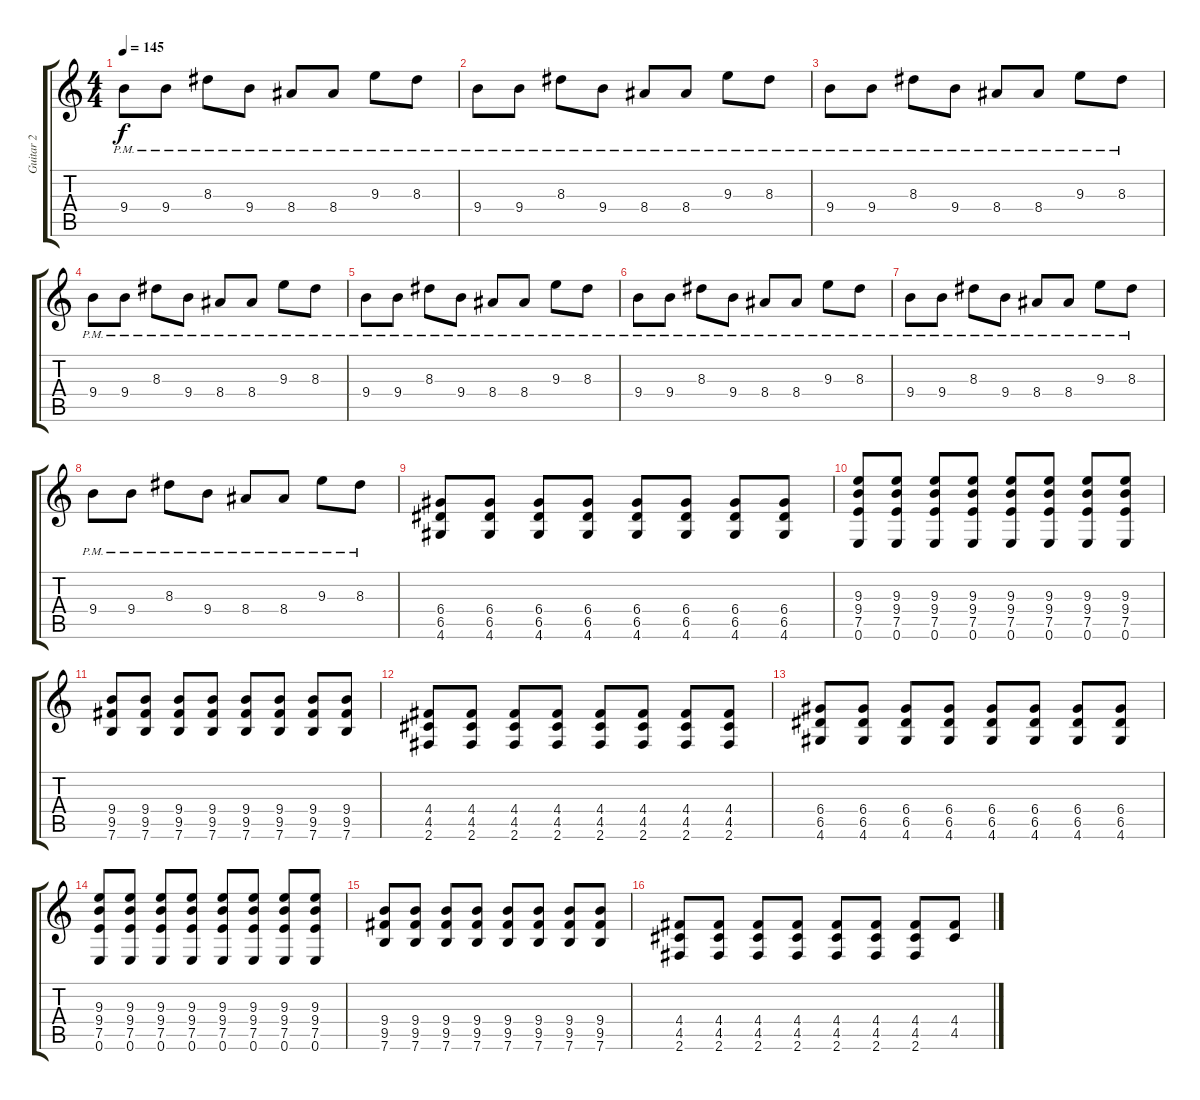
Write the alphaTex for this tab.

\track ("Guitar 2" "Guitar 2") {instrument overdrivenguitar}
\staff {score tabs}
\tuning (E4 B3 G3 D3 A2 E2) {hide}
\ts (4 4)
\tempo 145
\clef g2
\ks c
9.4{pm}.8{dy f volume 10} 9.4{pm}.8 8.3{pm}.8 9.4{pm}.8 8.4{pm}.8 8.4{pm}.8 9.3{pm}.8 8.3{pm}.8 |
9.4{pm}.8{volume 11} 9.4{pm}.8 8.3{pm}.8 9.4{pm}.8 8.4{pm}.8 8.4{pm}.8 9.3{pm}.8 8.3{pm}.8 |
9.4{pm}.8{volume 12} 9.4{pm}.8 8.3{pm}.8 9.4{pm}.8 8.4{pm}.8 8.4{pm}.8 9.3{pm}.8 8.3{pm}.8 |
9.4{pm}.8{volume 13} 9.4{pm}.8 8.3{pm}.8 9.4{pm}.8 8.4{pm}.8 8.4{pm}.8 9.3{pm}.8 8.3{pm}.8 |
9.4{pm}.8{volume 14} 9.4{pm}.8 8.3{pm}.8 9.4{pm}.8 8.4{pm}.8 8.4{pm}.8 9.3{pm}.8 8.3{pm}.8 |
9.4{pm}.8{volume 15} 9.4{pm}.8 8.3{pm}.8 9.4{pm}.8 8.4{pm}.8 8.4{pm}.8 9.3{pm}.8 8.3{pm}.8 |
9.4{pm}.8{volume 16} 9.4{pm}.8 8.3{pm}.8 9.4{pm}.8 8.4{pm}.8 8.4{pm}.8 9.3{pm}.8 8.3{pm}.8 |
9.4{pm}.8 9.4{pm}.8 8.3{pm}.8 9.4{pm}.8 8.4{pm}.8 8.4{pm}.8 9.3{pm}.8 8.3{pm}.8 |
(6.4 6.5 4.6).8{volume 10} (6.4 6.5 4.6).8 (6.4 6.5 4.6).8 (6.4 6.5 4.6).8 (6.4 6.5 4.6).8 (6.4 6.5 4.6).8 (6.4 6.5 4.6).8 (6.4 6.5 4.6).8 |
(9.3 9.4 7.5 0.6).8 (9.3 9.4 7.5 0.6).8 (9.3 9.4 7.5 0.6).8 (9.3 9.4 7.5 0.6).8 (9.3 9.4 7.5 0.6).8 (9.3 9.4 7.5 0.6).8 (9.3 9.4 7.5 0.6).8 (9.3 9.4 7.5 0.6).8 |
(9.4 9.5 7.6).8 (9.4 9.5 7.6).8 (9.4 9.5 7.6).8 (9.4 9.5 7.6).8 (9.4 9.5 7.6).8 (9.4 9.5 7.6).8 (9.4 9.5 7.6).8 (9.4 9.5 7.6).8 |
(4.4 4.5 2.6).8 (4.4 4.5 2.6).8 (4.4 4.5 2.6).8 (4.4 4.5 2.6).8 (4.4 4.5 2.6).8 (4.4 4.5 2.6).8 (4.4 4.5 2.6).8 (4.4 4.5 2.6).8 |
(6.4 6.5 4.6).8 (6.4 6.5 4.6).8 (6.4 6.5 4.6).8 (6.4 6.5 4.6).8 (6.4 6.5 4.6).8 (6.4 6.5 4.6).8 (6.4 6.5 4.6).8 (6.4 6.5 4.6).8 |
(9.3 9.4 7.5 0.6).8 (9.3 9.4 7.5 0.6).8 (9.3 9.4 7.5 0.6).8 (9.3 9.4 7.5 0.6).8 (9.3 9.4 7.5 0.6).8 (9.3 9.4 7.5 0.6).8 (9.3 9.4 7.5 0.6).8 (9.3 9.4 7.5 0.6).8 |
(9.4 9.5 7.6).8 (9.4 9.5 7.6).8 (9.4 9.5 7.6).8 (9.4 9.5 7.6).8 (9.4 9.5 7.6).8 (9.4 9.5 7.6).8 (9.4 9.5 7.6).8 (9.4 9.5 7.6).8 |
(4.4 4.5 2.6).8 (4.4 4.5 2.6).8 (4.4 4.5 2.6).8 (4.4 4.5 2.6).8 (4.4 4.5 2.6).8 (4.4 4.5 2.6).8 (4.4 4.5 2.6).8 (4.4 4.5).8
